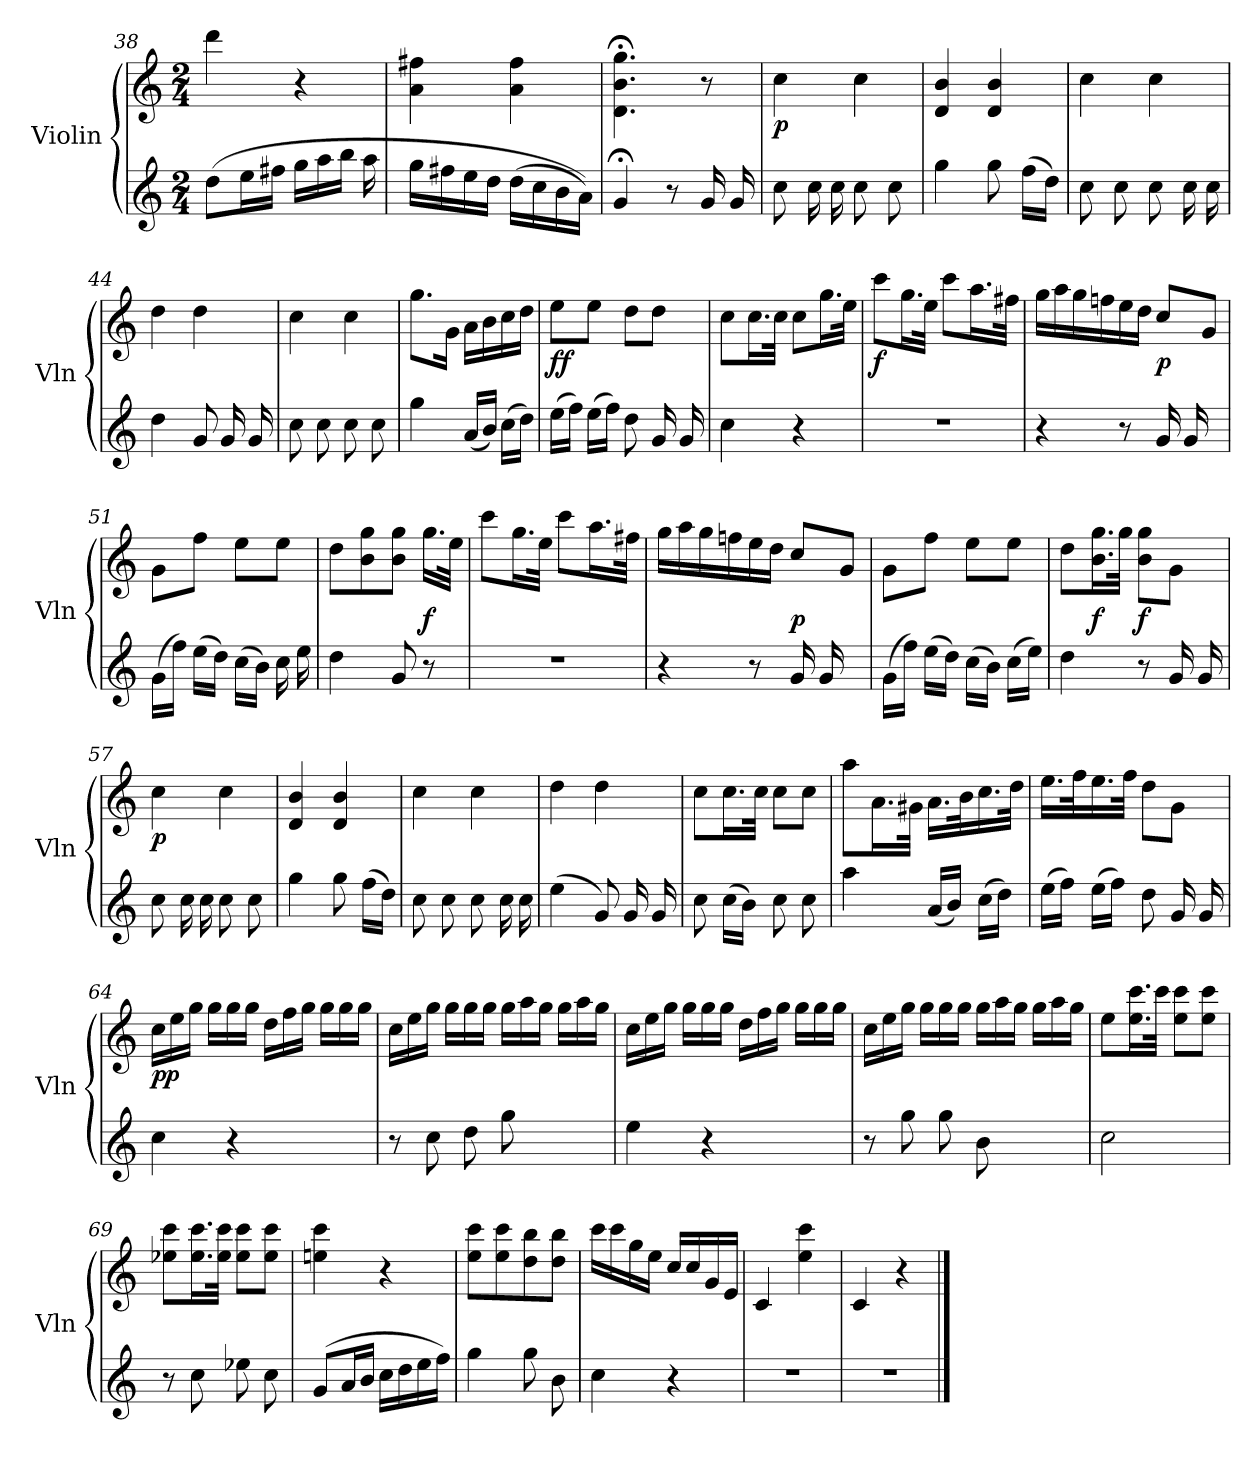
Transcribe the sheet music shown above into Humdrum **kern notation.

**kern	**kern	**dynam
*part2	*part1	*part1
*staff2	*staff1	*staff1
*I"Violin	*I"Violin	*
*I'Vln	*I'Vln	*
*clefG2	*clefG2	*
*k[]	*k[]	*
*M2/4	*M2/4	*
=38	=38	=38
(>8dd\L	4ddd\	.
16ee\L	.	.
16ff#X\JJ	.	.
16gg\LL	4r	.
16aa\	.	.
16bb\JJ	.	.
16aa\	.	.
!!LO:PB:g=z
=39	=39	=39
16gg\LL	4a\ 4ff#X\	.
16ff#X\	.	.
16ee\	.	.
16dd\JJ	.	.
(>16dd\LL	4a\ 4ff#\	.
16cc\	.	.
16b\	.	.
16a\JJ))	.	.
=40	=40	=40
4g;</	4.d;<\ 4.b;<\ 4.gg;<\	.
8r	.	.
16g/	8r	.
16g/	.	.
=41	=41	=41
!	!	!LO:DY:b
8cc\	4cc\	p
16cc\	.	.
16cc\	.	.
8cc\	4cc\	.
8cc\	.	.
=42	=42	=42
4gg\	4d/ 4b/	.
8gg\	4d/ 4b/	.
(>16ff\LL	.	.
16dd\JJ)	.	.
=43	=43	=43
8cc\	4cc\	.
8cc\	.	.
8cc\	4cc\	.
16cc\	.	.
16cc\	.	.
=44	=44	=44
4dd\	4dd\	.
8g/	4dd\	.
16g/	.	.
16g/	.	.
=45	=45	=45
8cc\	4cc\	.
8cc\	.	.
8cc\	4cc\	.
8cc\	.	.
!!LO:LB:g=z
=46	=46	=46
4gg\	8.gg\L	.
.	16g\Jk	.
(<16a/LL	16a\LL	.
16b/JJ)	16b\	.
(>16cc\LL	16cc\	.
16dd\JJ)	16dd\JJ	.
=47	=47	=47
!	!	!LO:DY:b
(>16ee\LL	8ee\L	ff
16ff\JJ)	.	.
(>16ee\LL	8ee\J	.
16ff\JJ)	.	.
8dd\	8dd\L	.
16g/	8dd\J	.
16g/	.	.
=48	=48	=48
4cc\	8cc\L	.
.	16.cc\L	.
.	32cc\JJk	.
4r	8cc\L	.
.	16.gg\L	.
.	32ee\JJk	.
=49	=49	=49
!	!	!LO:DY:b
2r	8ccc\L	f
.	16.gg\L	.
.	32ee\JJk	.
.	8ccc\L	.
.	16.aa\L	.
.	32ff#X\JJk	.
=50	=50	=50
4r	16gg\LL	.
.	16aa\	.
.	16gg\	.
.	16ffn\	.
8r	16ee\	.
.	16dd\JJ	.
!	!	!LO:DY:b
16g/	8cc/L	p
16g/	.	.
8ryy	8g/J	.
!!LO:LB:g=z
=51	=51	=51
(>16g\LL	8g\L	.
16ff\JJ)	.	.
(>16ee\LL	8ff\J	.
16dd\JJ)	.	.
(>16cc\LL	8ee\L	.
16b\JJ)	.	.
16cc\	8ee\J	.
16ee\	.	.
=52	=52	=52
4dd\	8dd\L	.
.	8b\ 8gg\	.
8g/	8b\ 8gg\J	.
!	!	!LO:DY:b
8r	16.gg\LL	f
.	32ee\JJk	.
=53	=53	=53
2r	8ccc\L	.
.	16.gg\L	.
.	32ee\JJk	.
.	8ccc\L	.
.	16.aa\L	.
.	32ff#X\JJk	.
=54	=54	=54
4r	16gg\LL	.
.	16aa\	.
.	16gg\	.
.	16ffn\	.
8r	16ee\	.
.	16dd\JJ	.
!	!	!LO:DY:b
16g/	8cc/L	p
16g/	.	.
8ryy	8g/J	.
=55	=55	=55
(>16g\LL	8g\L	.
16ff\JJ)	.	.
(>16ee\LL	8ff\J	.
16dd\JJ)	.	.
(>16cc\LL	8ee\L	.
16b\JJ)	.	.
(>16cc\LL	8ee\J	.
16ee\JJ)	.	.
!!LO:LB:g=z
=56	=56	=56
4dd\	8dd\L	.
!	!	!LO:DY:b
.	16.b\ 16.gg\L	f
.	32gg\JJk	.
!	!	!LO:DY:b
8r	8b\ 8gg\L	f
16g/	8g\J	.
16g/	.	.
=57	=57	=57
!	!	!LO:DY:b
8cc\	4cc\	p
16cc\	.	.
16cc\	.	.
8cc\	4cc\	.
8cc\	.	.
=58	=58	=58
4gg\	4d/ 4b/	.
8gg\	4d/ 4b/	.
(>16ff\LL	.	.
16dd\JJ)	.	.
=59	=59	=59
8cc\	4cc\	.
8cc\	.	.
8cc\	4cc\	.
16cc\	.	.
16cc\	.	.
=60	=60	=60
(>4ee\	4dd\	.
8g/)	4dd\	.
16g/	.	.
16g/	.	.
=61	=61	=61
8cc\	8cc\L	.
(>16cc\LL	16.cc\L	.
16b\JJ)	.	.
.	32cc\JJk	.
8cc\	8cc\L	.
8cc\	8cc\J	.
!!LO:LB:g=z
=62	=62	=62
4aa\	8aa\L	.
.	16.a\L	.
.	32g#X\JJk	.
(<16a/LL	16.a\LL	.
16b/JJ)	.	.
.	32b\k	.
(>16cc\LL	16.cc\	.
16dd\JJ)	.	.
.	32dd\JJk	.
=63	=63	=63
(>16ee\LL	16.ee\LL	.
16ff\JJ)	.	.
.	32ff\k	.
(>16ee\LL	16.ee\	.
16ff\JJ)	.	.
.	32ff\JJk	.
8dd\	8dd\L	.
16g/	8g\J	.
16g/	.	.
=64	=64	=64
!	!	!LO:DY:b
4cc\	16cc\LL	pp
.	16ee\	.
.	16gg\JJ	.
.	16gg\LL	.
4r	16gg\	.
.	16gg\JJ	.
.	16dd\LL	.
.	16ff\	.
4ryy	16gg\JJ	.
.	16gg\LL	.
.	16gg\	.
.	16gg\JJ	.
=65	=65	=65
8r	16cc\LL	.
.	16ee\	.
8cc\	16gg\JJ	.
.	16gg\LL	.
8dd\	16gg\	.
.	16gg\JJ	.
8gg\	16gg\LL	.
.	16aa\	.
4ryy	16gg\JJ	.
.	16gg\LL	.
.	16aa\	.
.	16gg\JJ	.
!!LO:LB:g=z
=66	=66	=66
4ee\	16cc\LL	.
.	16ee\	.
.	16gg\JJ	.
.	16gg\LL	.
4r	16gg\	.
.	16gg\JJ	.
.	16dd\LL	.
.	16ff\	.
4ryy	16gg\JJ	.
.	16gg\LL	.
.	16gg\	.
.	16gg\JJ	.
=67	=67	=67
8r	16cc\LL	.
.	16ee\	.
8gg\	16gg\JJ	.
.	16gg\LL	.
8gg\	16gg\	.
.	16gg\JJ	.
8b\	16gg\LL	.
.	16aa\	.
4ryy	16gg\JJ	.
.	16gg\LL	.
.	16aa\	.
.	16gg\JJ	.
=68	=68	=68
2cc\	8ee\L	.
.	16.ee\ 16.ccc\L	.
.	32ccc\JJk	.
.	8ee\ 8ccc\L	.
.	8ee\ 8ccc\J	.
=69	=69	=69
8r	8ee-X\ 8ccc\L	.
8cc\	16.ee-\ 16.ccc\L	.
.	32ee-\ 32ccc\JJk	.
8ee-X\	8ee-\ 8ccc\L	.
8cc\	8ee-\ 8ccc\J	.
=70	=70	=70
(>8g/L	4een\ 4ccc\	.
16a/L	.	.
16b/JJ	.	.
16cc\LL	4r	.
16dd\	.	.
16ee\	.	.
16ff\JJ)	.	.
!!LO:PB:g=z
=71	=71	=71
4gg\	8ee\ 8ccc\L	.
.	8ee\ 8ccc\	.
8gg\	8dd\ 8bb\	.
8b\	8dd\ 8bb\J	.
=72	=72	=72
4cc\	16ccc\LL	.
.	16ccc\	.
.	16gg\	.
.	16ee\JJ	.
4r	16cc/LL	.
.	16cc/	.
.	16g/	.
.	16e/JJ	.
=73	=73	=73
2r	4c/	.
.	4ee\ 4ccc\	.
=74	=74	=74
2r	4c/	.
.	4r	.
==	==	==
*-	*-	*-
